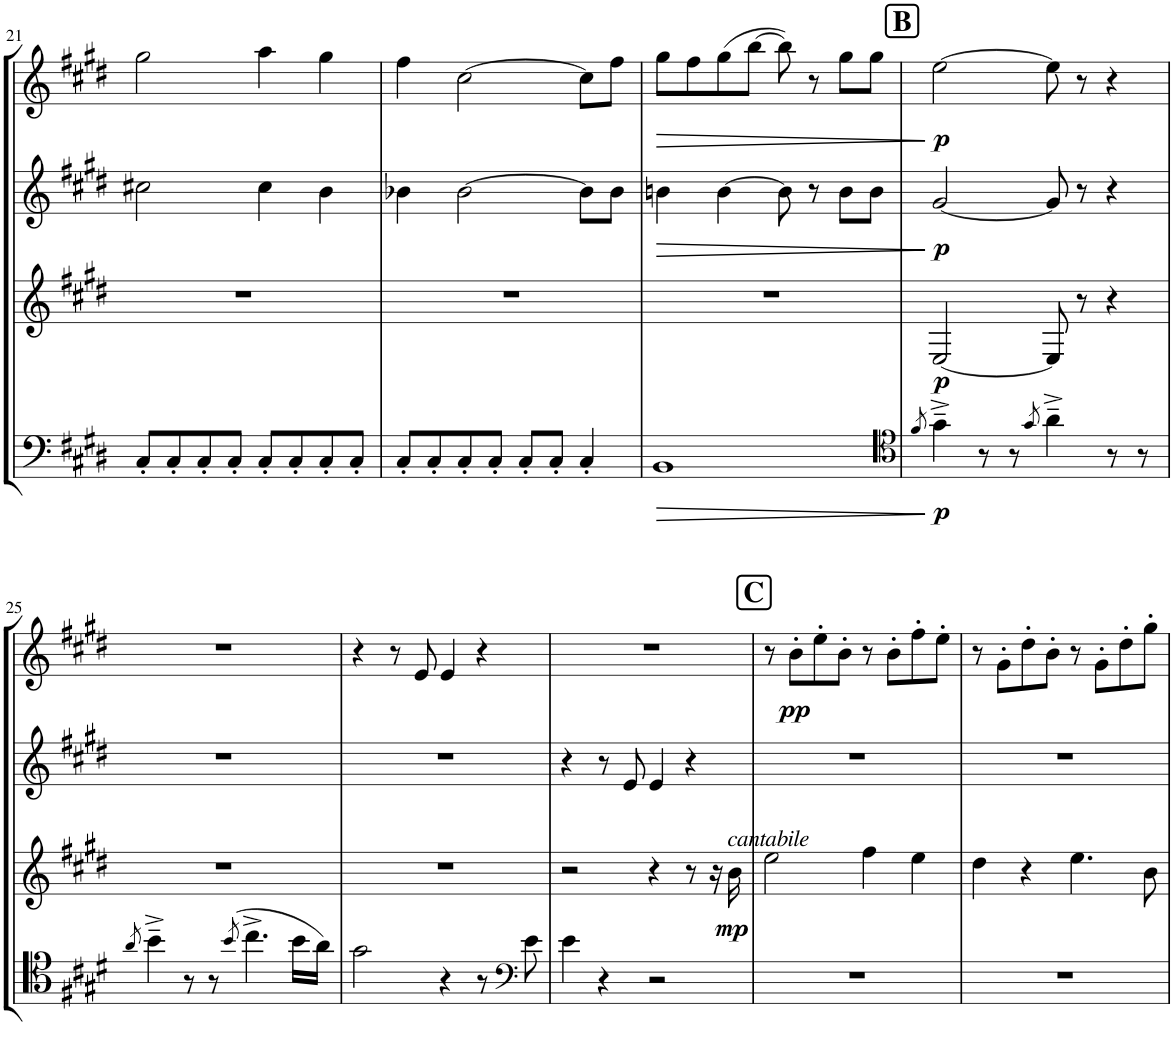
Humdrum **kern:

**kern	**dynam	**kern	**dynam	**kern	**dynam	**kern	**dynam
*part4	*part4	*part3	*part3	*part2	*part2	*part1	*part1
*staff4	*staff4	*staff3	*staff3	*staff2	*staff2	*staff1	*staff1
*I"Bassoon	*	*I"Bb Clarinet	*	*I"Oboe	*	*I"Flute	*
*I'Bsn	*	*I'Cl	*	*I'Ob	*	*I'Fl	*
!!LO:PB:g=z
*clefF4	*	*clefG2	*	*clefG2	*	*clefG2	*
*	*	*ITrd1c2	*	*	*	*	*
*k[f#c#g#d#]	*	*k[f#c#g#d#]	*	*k[f#c#g#d#]	*	*k[f#c#g#d#]	*
*M4/4	*	*M4/4	*	*M4/4	*	*M4/4	*
=21	=21	=21	=21	=21	=21	=21	=21
8C#'/L	.	1r	.	2cc#X\	.	2gg#\	.
8C#'/	.	.	.	.	.	.	.
8C#'/	.	.	.	.	.	.	.
8C#'/J	.	.	.	.	.	.	.
8C#'/L	.	.	.	4cc#\	.	4aa\	.
8C#'/	.	.	.	.	.	.	.
8C#'/	.	.	.	4b\	.	4gg#\	.
8C#'/J	.	.	.	.	.	.	.
=22	=22	=22	=22	=22	=22	=22	=22
8C#'/L	.	1r	.	4b-X\	.	4ff#\	.
8C#'/	.	.	.	.	.	.	.
8C#'/	.	.	.	[2b-\	.	[2cc#\	.
8C#'/J	.	.	.	.	.	.	.
8C#'/L	.	.	.	.	.	.	.
8C#'/J	.	.	.	.	.	.	.
4C#'/	.	.	.	8b-\L]	.	8cc#\L]	.
.	.	.	.	8b-\J	.	8ff#\J	.
=23	=23	=23	=23	=23	=23	=23	=23
!	!LO:HP:b	!	!	!	!LO:HP:b	!	!LO:HP:b
1BB	>	1r	.	4bn\	>	8gg#\L	>
.	.	.	.	.	.	8ff#\	.
.	.	.	.	[4b\	.	(8gg#\	.
.	.	.	.	.	.	[8bb\J	.
.	.	.	.	8b\]	.	8bb\])	.
.	.	.	.	8r	.	8r	.
.	.	.	.	8b\L	.	8gg#\L	.
.	.	.	.	8b\J	.	8gg#\J	.
.	]	.	.	.	]	.	]
!!LO:REH:place=s1:a:B:cj:fs=14:t=B
=24	=24	=24	=24	=24	=24	=24	=24
*clefC4	*	*	*	*	*	*	*
8qf#/	.	.	.	.	.	.	.
!	!LO:DY:b	!	!LO:DY:b	!	!LO:DY:b	!	!LO:DY:b
4g#~^\	p	[2E/	p	[2g#/	p	[2ee\	p
8r	.	.	.	.	.	.	.
8r	.	.	.	.	.	.	.
8qg#/	.	.	.	.	.	.	.
4a~^\	.	8E/]	.	8g#/]	.	8ee\]	.
.	.	8r	.	8r	.	8r	.
8r	.	4r	.	4r	.	4r	.
8r	.	.	.	.	.	.	.
!!LO:LB:g=z
=25	=25	=25	=25	=25	=25	=25	=25
8qa/	.	.	.	.	.	.	.
4b~^\	.	1r	.	1r	.	1r	.
8r	.	.	.	.	.	.	.
8r	.	.	.	.	.	.	.
(>8qb/	.	.	.	.	.	.	.
4.cc#^\	.	.	.	.	.	.	.
16b\LL	.	.	.	.	.	.	.
16a\JJ)	.	.	.	.	.	.	.
=26	=26	=26	=26	=26	=26	=26	=26
2g#\	.	1r	.	1r	.	4r	.
.	.	.	.	.	.	8r	.
.	.	.	.	.	.	8e/	.
4r	.	.	.	.	.	4e/	.
8r	.	.	.	.	.	4r	.
*clefF4	*	*	*	*	*	*	*
8e\	.	.	.	.	.	.	.
=27	=27	=27	=27	=27	=27	=27	=27
4e\	.	2r	.	4r	.	1r	.
4r	.	.	.	8r	.	.	.
.	.	.	.	8e/	.	.	.
2r	.	4r	.	4e/	.	.	.
.	.	8r	.	4r	.	.	.
.	.	16r	.	.	.	.	.
!	!	!LO:TX:a:i:t=cantabile	!	!	!	!	!
!	!	!	!LO:DY:b	!	!	!	!
.	.	16b\	mp	.	.	.	.
!!LO:REH:place=s1:a:B:cj:fs=14:t=C
=28	=28	=28	=28	=28	=28	=28	=28
1r	.	2ee\	.	1r	.	8r	.
!	!	!	!	!	!	!	!LO:DY:b
.	.	.	.	.	.	8b'\L	pp
.	.	.	.	.	.	8ee'\	.
.	.	.	.	.	.	8b'\J	.
.	.	4ff#\	.	.	.	8r	.
.	.	.	.	.	.	8b'\L	.
.	.	4ee\	.	.	.	8ff#'\	.
.	.	.	.	.	.	8ee'\J	.
=29	=29	=29	=29	=29	=29	=29	=29
1r	.	4dd#\	.	1r	.	8r	.
.	.	.	.	.	.	8g#'\L	.
.	.	4r	.	.	.	8dd#'\	.
.	.	.	.	.	.	8b'\J	.
.	.	4.ee\	.	.	.	8r	.
.	.	.	.	.	.	8g#'\L	.
.	.	.	.	.	.	8dd#'\	.
.	.	8b\	.	.	.	8gg#'\J	.
=	=	=	=	=	=	=	=
*-	*-	*-	*-	*-	*-	*-	*-
